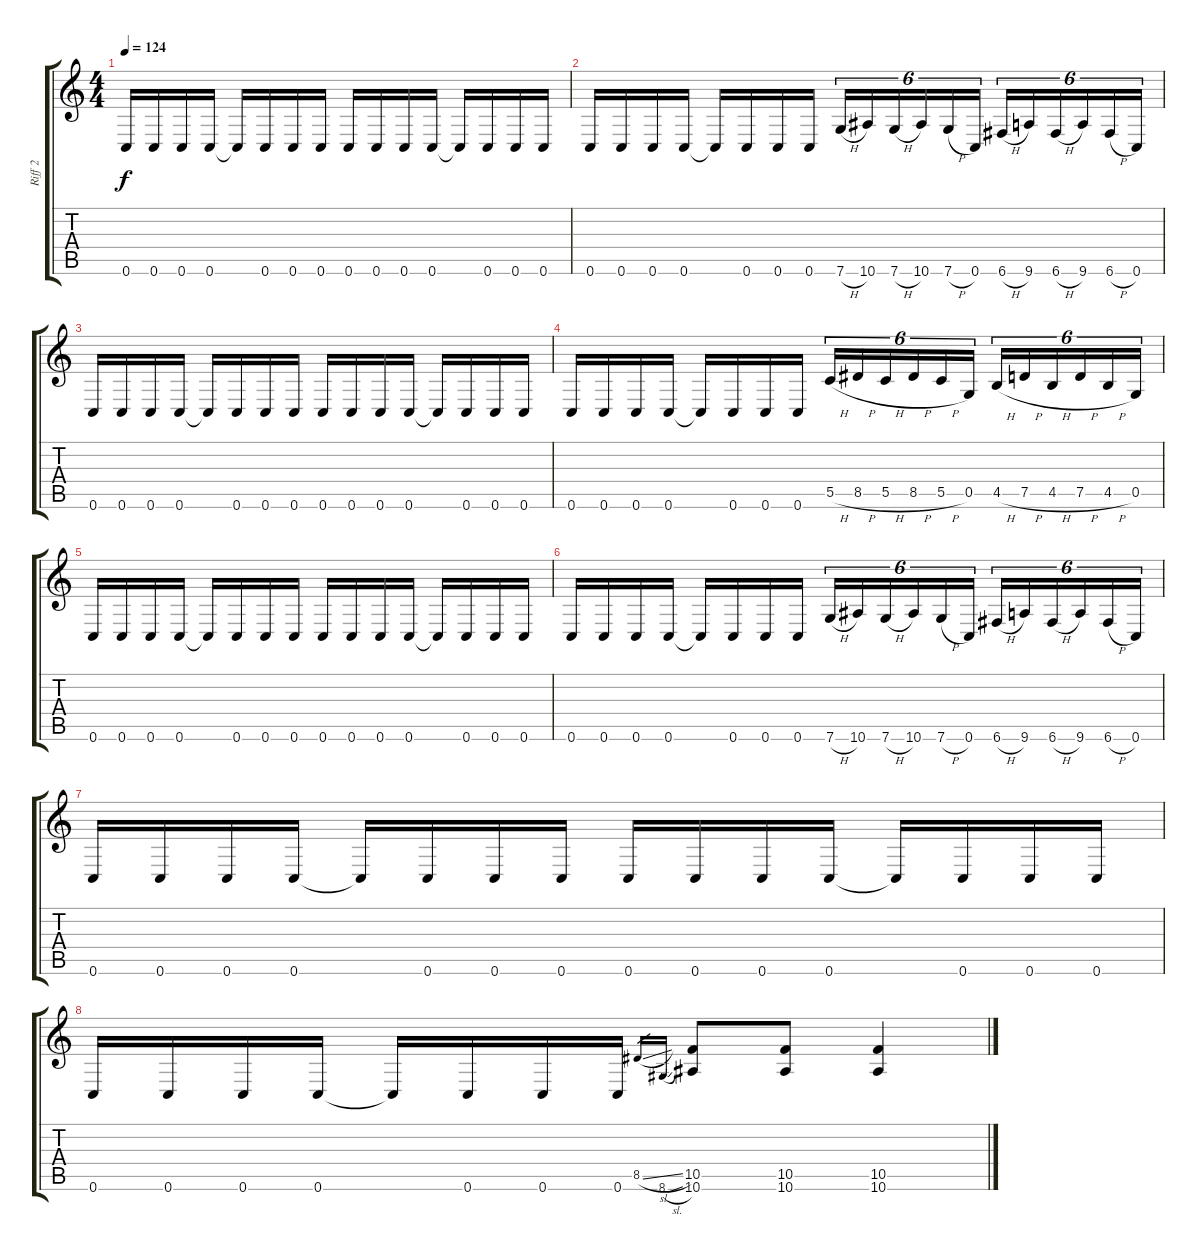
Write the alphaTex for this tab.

\track ("Riff 2" "Riff 2") {instrument distortionguitar}
\staff {score tabs}
\tuning (D4 A3 F3 C3 G2 C2) {hide}
\ts (4 4)
\tempo 124
\clef g2
\ks c
0.6.16{dy f} 0.6.16 0.6.16 0.6.16 0.6{t}.16 0.6.16 0.6.16 0.6.16 0.6.16 0.6.16 0.6.16 0.6.16 0.6{t}.16 0.6.16 0.6.16 0.6.16 |
0.6.16 0.6.16 0.6.16 0.6.16 0.6{t}.16 0.6.16 0.6.16 0.6.16 7.6{h}.16{tu (6 4)} 10.6.16{tu (6 4)} 7.6{h}.16{tu (6 4)} 10.6.16{tu (6 4)} 7.6{h}.16{tu (6 4)} 0.6.16{tu (6 4)} 6.6{h}.16{tu (6 4)} 9.6.16{tu (6 4)} 6.6{h}.16{tu (6 4)} 9.6.16{tu (6 4)} 6.6{h}.16{tu (6 4)} 0.6.16{tu (6 4)} |
0.6.16 0.6.16 0.6.16 0.6.16 0.6{t}.16 0.6.16 0.6.16 0.6.16 0.6.16 0.6.16 0.6.16 0.6.16 0.6{t}.16 0.6.16 0.6.16 0.6.16 |
0.6.16 0.6.16 0.6.16 0.6.16 0.6{t}.16 0.6.16 0.6.16 0.6.16 5.5{h}.16{tu (6 4)} 8.5{h}.16{tu (6 4)} 5.5{h}.16{tu (6 4)} 8.5{h}.16{tu (6 4)} 5.5{h}.16{tu (6 4)} 0.5.16{tu (6 4)} 4.5{h}.16{tu (6 4)} 7.5{h}.16{tu (6 4)} 4.5{h}.16{tu (6 4)} 7.5{h}.16{tu (6 4)} 4.5{h}.16{tu (6 4)} 0.5.16{tu (6 4)} |
0.6.16 0.6.16 0.6.16 0.6.16 0.6{t}.16 0.6.16 0.6.16 0.6.16 0.6.16 0.6.16 0.6.16 0.6.16 0.6{t}.16 0.6.16 0.6.16 0.6.16 |
0.6.16 0.6.16 0.6.16 0.6.16 0.6{t}.16 0.6.16 0.6.16 0.6.16 7.6{h}.16{tu (6 4)} 10.6.16{tu (6 4)} 7.6{h}.16{tu (6 4)} 10.6.16{tu (6 4)} 7.6{h}.16{tu (6 4)} 0.6.16{tu (6 4)} 6.6{h}.16{tu (6 4)} 9.6.16{tu (6 4)} 6.6{h}.16{tu (6 4)} 9.6.16{tu (6 4)} 6.6{h}.16{tu (6 4)} 0.6.16{tu (6 4)} |
0.6.16 0.6.16 0.6.16 0.6.16 0.6{t}.16 0.6.16 0.6.16 0.6.16 0.6.16 0.6.16 0.6.16 0.6.16 0.6{t}.16 0.6.16 0.6.16 0.6.16 |
0.6.16 0.6.16 0.6.16 0.6.16 0.6{t}.16 0.6.16 0.6.16 0.6.16 8.5{sl}.16{gr} 8.6{sl}.16{gr} (10.5 10.6).8 (10.5 10.6).8 (10.5{ss} 10.6).4
